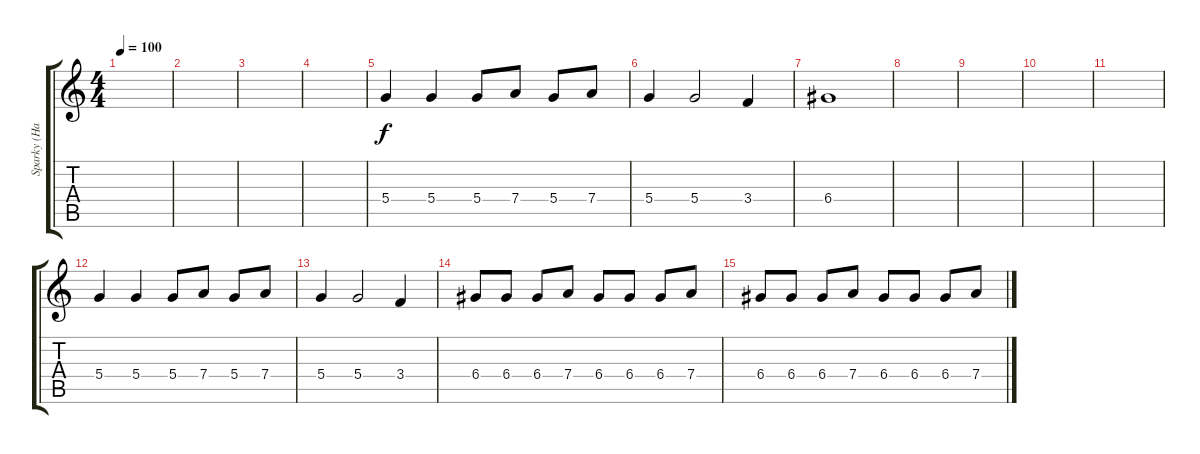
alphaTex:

\track ("Sparky (Harmony)" "Sparky (Ha") {instrument distortionguitar}
\staff {score tabs}
\tuning (E4 B3 G3 D3 A2 E2) {hide}
\ts (4 4)
\tempo 100
\clef g2
\ks c
|
|
|
|
5.4.4 5.4.4 5.4.8 7.4.8 5.4.8 7.4.8 |
5.4.4 5.4.2 3.4.4 |
6.4.1 |
|
|
|
|
5.4.4 5.4.4 5.4.8 7.4.8 5.4.8 7.4.8 |
5.4.4 5.4.2 3.4.4 |
6.4.8 6.4.8 6.4.8 7.4.8 6.4.8 6.4.8 6.4.8 7.4.8 |
6.4.8 6.4.8 6.4.8 7.4.8 6.4.8 6.4.8 6.4.8 7.4.8
